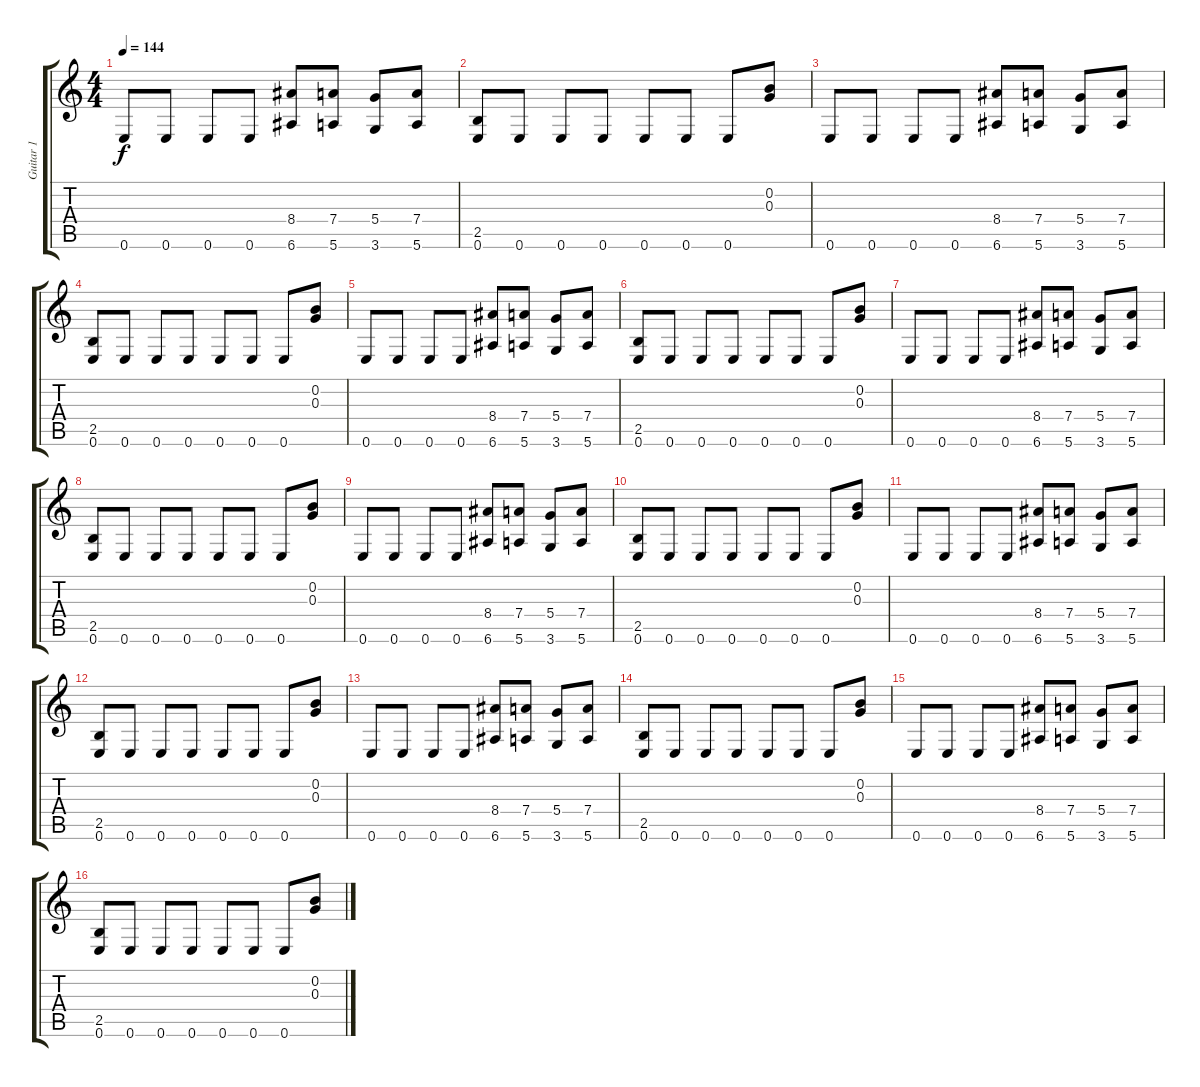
\track ("Guitar 1" "Guitar 1") {instrument distortionguitar}
\staff {score tabs}
\tuning (E4 B3 G3 D3 A2 E2) {hide}
\ts (4 4)
\tempo 144
\clef g2
\ks c
0.6.8{dy f} 0.6.8 0.6.8 0.6.8 (8.4 6.6).8 (7.4 5.6).8 (5.4 3.6).8 (7.4 5.6).8 |
(2.5 0.6).8 0.6.8 0.6.8 0.6.8 0.6.8 0.6.8 0.6.8 (0.2 0.3).8 |
0.6.8 0.6.8 0.6.8 0.6.8 (8.4 6.6).8 (7.4 5.6).8 (5.4 3.6).8 (7.4 5.6).8 |
(2.5 0.6).8 0.6.8 0.6.8 0.6.8 0.6.8 0.6.8 0.6.8 (0.2 0.3).8 |
0.6.8 0.6.8 0.6.8 0.6.8 (8.4 6.6).8 (7.4 5.6).8 (5.4 3.6).8 (7.4 5.6).8 |
(2.5 0.6).8 0.6.8 0.6.8 0.6.8 0.6.8 0.6.8 0.6.8 (0.2 0.3).8 |
0.6.8 0.6.8 0.6.8 0.6.8 (8.4 6.6).8 (7.4 5.6).8 (5.4 3.6).8 (7.4 5.6).8 |
(2.5 0.6).8 0.6.8 0.6.8 0.6.8 0.6.8 0.6.8 0.6.8 (0.2 0.3).8 |
0.6.8 0.6.8 0.6.8 0.6.8 (8.4 6.6).8 (7.4 5.6).8 (5.4 3.6).8 (7.4 5.6).8 |
(2.5 0.6).8 0.6.8 0.6.8 0.6.8 0.6.8 0.6.8 0.6.8 (0.2 0.3).8 |
0.6.8 0.6.8 0.6.8 0.6.8 (8.4 6.6).8 (7.4 5.6).8 (5.4 3.6).8 (7.4 5.6).8 |
(2.5 0.6).8 0.6.8 0.6.8 0.6.8 0.6.8 0.6.8 0.6.8 (0.2 0.3).8 |
0.6.8 0.6.8 0.6.8 0.6.8 (8.4 6.6).8 (7.4 5.6).8 (5.4 3.6).8 (7.4 5.6).8 |
(2.5 0.6).8 0.6.8 0.6.8 0.6.8 0.6.8 0.6.8 0.6.8 (0.2 0.3).8 |
0.6.8 0.6.8 0.6.8 0.6.8 (8.4 6.6).8 (7.4 5.6).8 (5.4 3.6).8 (7.4 5.6).8 |
(2.5 0.6).8 0.6.8 0.6.8 0.6.8 0.6.8 0.6.8 0.6.8 (0.2 0.3).8
